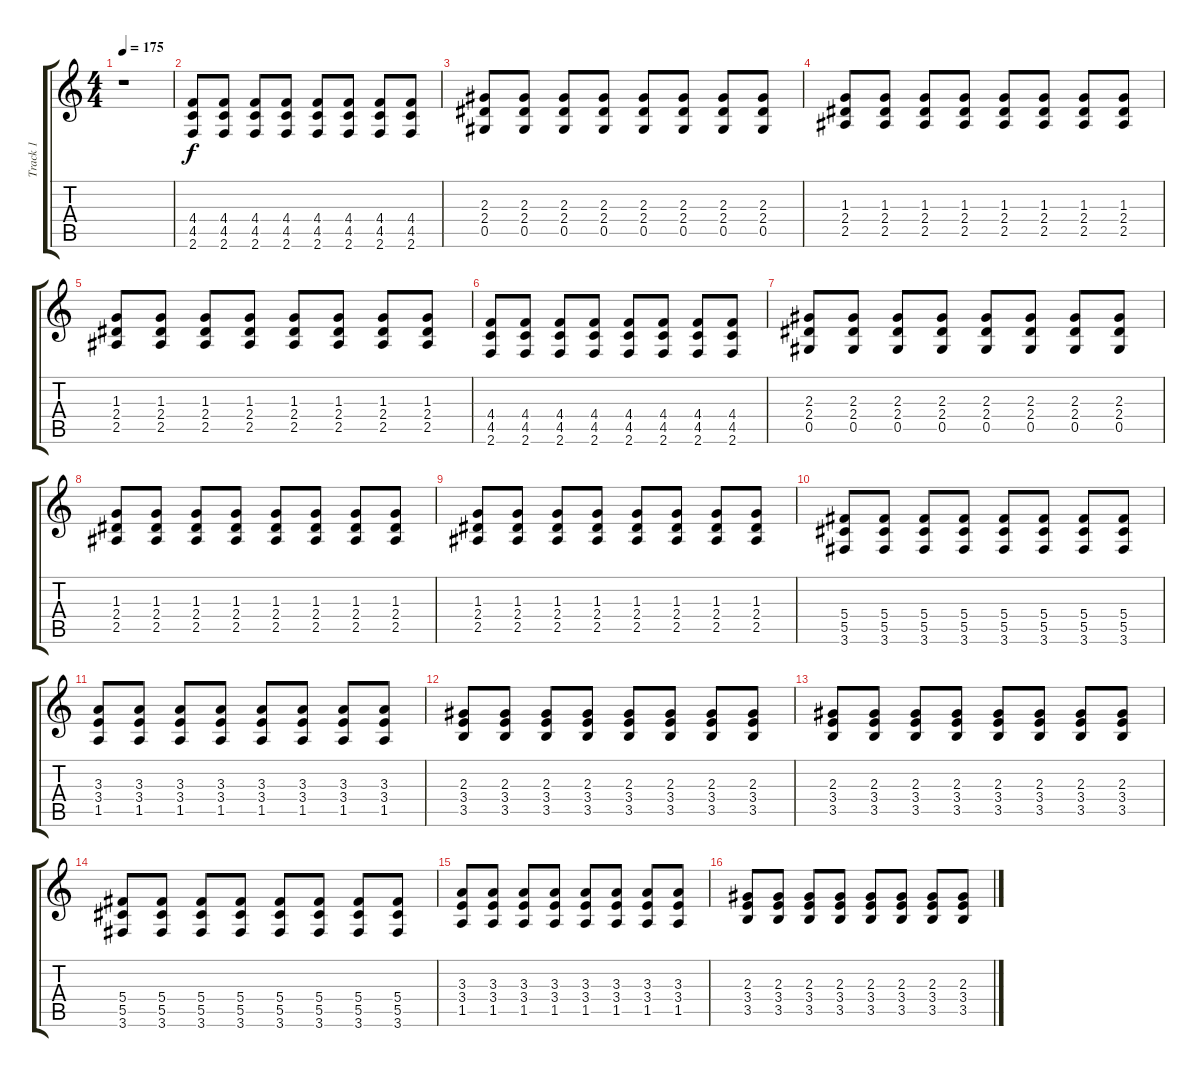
\track ("Track 1" "Track 1") {instrument acousticguitarsteel}
\staff {score tabs}
\tuning (Eb4 Bb3 Gb3 Db3 Ab2 Eb2) {hide}
\ts (4 4)
\tempo 175
\clef g2
\ks c
r.1{dy f} |
(4.4 4.5 2.6).8 (4.4 4.5 2.6).8 (4.4 4.5 2.6).8 (4.4 4.5 2.6).8 (4.4 4.5 2.6).8 (4.4 4.5 2.6).8 (4.4 4.5 2.6).8 (4.4 4.5 2.6).8 |
(2.3 2.4 0.5).8 (2.3 2.4 0.5).8 (2.3 2.4 0.5).8 (2.3 2.4 0.5).8 (2.3 2.4 0.5).8 (2.3 2.4 0.5).8 (2.3 2.4 0.5).8 (2.3 2.4 0.5).8 |
(1.3 2.4 2.5).8 (1.3 2.4 2.5).8 (1.3 2.4 2.5).8 (1.3 2.4 2.5).8 (1.3 2.4 2.5).8 (1.3 2.4 2.5).8 (1.3 2.4 2.5).8 (1.3 2.4 2.5).8 |
(1.3 2.4 2.5).8 (1.3 2.4 2.5).8 (1.3 2.4 2.5).8 (1.3 2.4 2.5).8 (1.3 2.4 2.5).8 (1.3 2.4 2.5).8 (1.3 2.4 2.5).8 (1.3 2.4 2.5).8 |
(4.4 4.5 2.6).8 (4.4 4.5 2.6).8 (4.4 4.5 2.6).8 (4.4 4.5 2.6).8 (4.4 4.5 2.6).8 (4.4 4.5 2.6).8 (4.4 4.5 2.6).8 (4.4 4.5 2.6).8 |
(2.3 2.4 0.5).8 (2.3 2.4 0.5).8 (2.3 2.4 0.5).8 (2.3 2.4 0.5).8 (2.3 2.4 0.5).8 (2.3 2.4 0.5).8 (2.3 2.4 0.5).8 (2.3 2.4 0.5).8 |
(1.3 2.4 2.5).8 (1.3 2.4 2.5).8 (1.3 2.4 2.5).8 (1.3 2.4 2.5).8 (1.3 2.4 2.5).8 (1.3 2.4 2.5).8 (1.3 2.4 2.5).8 (1.3 2.4 2.5).8 |
(1.3 2.4 2.5).8 (1.3 2.4 2.5).8 (1.3 2.4 2.5).8 (1.3 2.4 2.5).8 (1.3 2.4 2.5).8 (1.3 2.4 2.5).8 (1.3 2.4 2.5).8 (1.3 2.4 2.5).8 |
(5.4 5.5 3.6).8 (5.4 5.5 3.6).8 (5.4 5.5 3.6).8 (5.4 5.5 3.6).8 (5.4 5.5 3.6).8 (5.4 5.5 3.6).8 (5.4 5.5 3.6).8 (5.4 5.5 3.6).8 |
(3.3 3.4 1.5).8 (3.3 3.4 1.5).8 (3.3 3.4 1.5).8 (3.3 3.4 1.5).8 (3.3 3.4 1.5).8 (3.3 3.4 1.5).8 (3.3 3.4 1.5).8 (3.3 3.4 1.5).8 |
(2.3 3.4 3.5).8 (2.3 3.4 3.5).8 (2.3 3.4 3.5).8 (2.3 3.4 3.5).8 (2.3 3.4 3.5).8 (2.3 3.4 3.5).8 (2.3 3.4 3.5).8 (2.3 3.4 3.5).8 |
(2.3 3.4 3.5).8 (2.3 3.4 3.5).8 (2.3 3.4 3.5).8 (2.3 3.4 3.5).8 (2.3 3.4 3.5).8 (2.3 3.4 3.5).8 (2.3 3.4 3.5).8 (2.3 3.4 3.5).8 |
(5.4 5.5 3.6).8 (5.4 5.5 3.6).8 (5.4 5.5 3.6).8 (5.4 5.5 3.6).8 (5.4 5.5 3.6).8 (5.4 5.5 3.6).8 (5.4 5.5 3.6).8 (5.4 5.5 3.6).8 |
(3.3 3.4 1.5).8 (3.3 3.4 1.5).8 (3.3 3.4 1.5).8 (3.3 3.4 1.5).8 (3.3 3.4 1.5).8 (3.3 3.4 1.5).8 (3.3 3.4 1.5).8 (3.3 3.4 1.5).8 |
(2.3 3.4 3.5).8 (2.3 3.4 3.5).8 (2.3 3.4 3.5).8 (2.3 3.4 3.5).8 (2.3 3.4 3.5).8 (2.3 3.4 3.5).8 (2.3 3.4 3.5).8 (2.3 3.4 3.5).8
